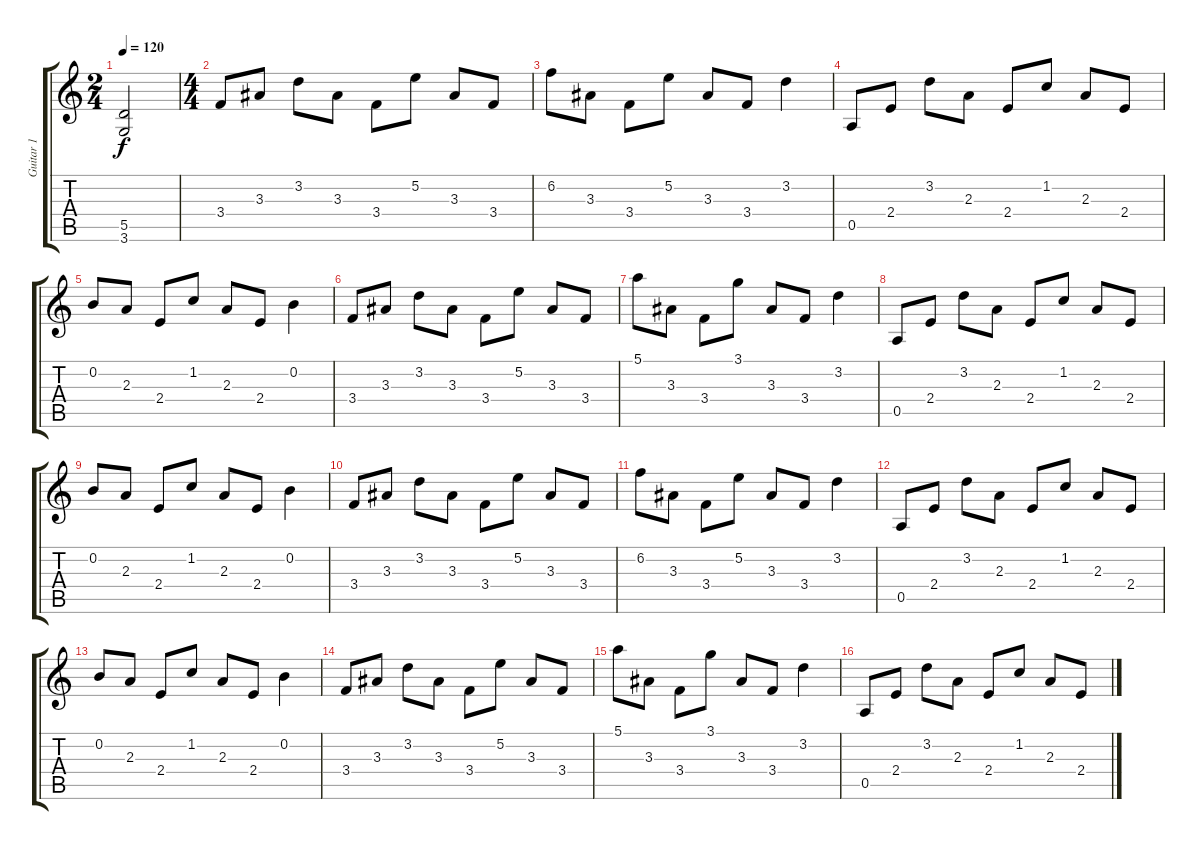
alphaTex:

\track ("Guitar 1" "Guitar 1") {instrument distortionguitar}
\staff {score tabs}
\tuning (E4 B3 G3 D3 A2 E2) {hide}
\ts (2 4)
\tempo 120
\clef g2
\ks c
(5.5{t} 3.6{t}).2{dy f} |
\ts (4 4)
3.4.8{instrument electricguitarclean} 3.3.8 3.2.8 3.3.8 3.4.8 5.2.8 3.3.8 3.4.8 |
6.2.8 3.3.8 3.4.8 5.2.8 3.3.8 3.4.8 3.2.4 |
0.5.8 2.4.8 3.2.8 2.3.8 2.4.8 1.2.8 2.3.8 2.4.8 |
0.2.8 2.3.8 2.4.8 1.2.8 2.3.8 2.4.8 0.2.4 |
3.4.8 3.3.8 3.2.8 3.3.8 3.4.8 5.2.8 3.3.8 3.4.8 |
5.1.8 3.3.8 3.4.8 3.1.8 3.3.8 3.4.8 3.2.4 |
0.5.8 2.4.8 3.2.8 2.3.8 2.4.8 1.2.8 2.3.8 2.4.8 |
0.2.8 2.3.8 2.4.8 1.2.8 2.3.8 2.4.8 0.2.4 |
3.4.8 3.3.8 3.2.8 3.3.8 3.4.8 5.2.8 3.3.8 3.4.8 |
6.2.8 3.3.8 3.4.8 5.2.8 3.3.8 3.4.8 3.2.4 |
0.5.8 2.4.8 3.2.8 2.3.8 2.4.8 1.2.8 2.3.8 2.4.8 |
0.2.8 2.3.8 2.4.8 1.2.8 2.3.8 2.4.8 0.2.4 |
3.4.8 3.3.8 3.2.8 3.3.8 3.4.8 5.2.8 3.3.8 3.4.8 |
5.1.8 3.3.8 3.4.8 3.1.8 3.3.8 3.4.8 3.2.4 |
0.5.8 2.4.8 3.2.8 2.3.8 2.4.8 1.2.8 2.3.8 2.4.8
